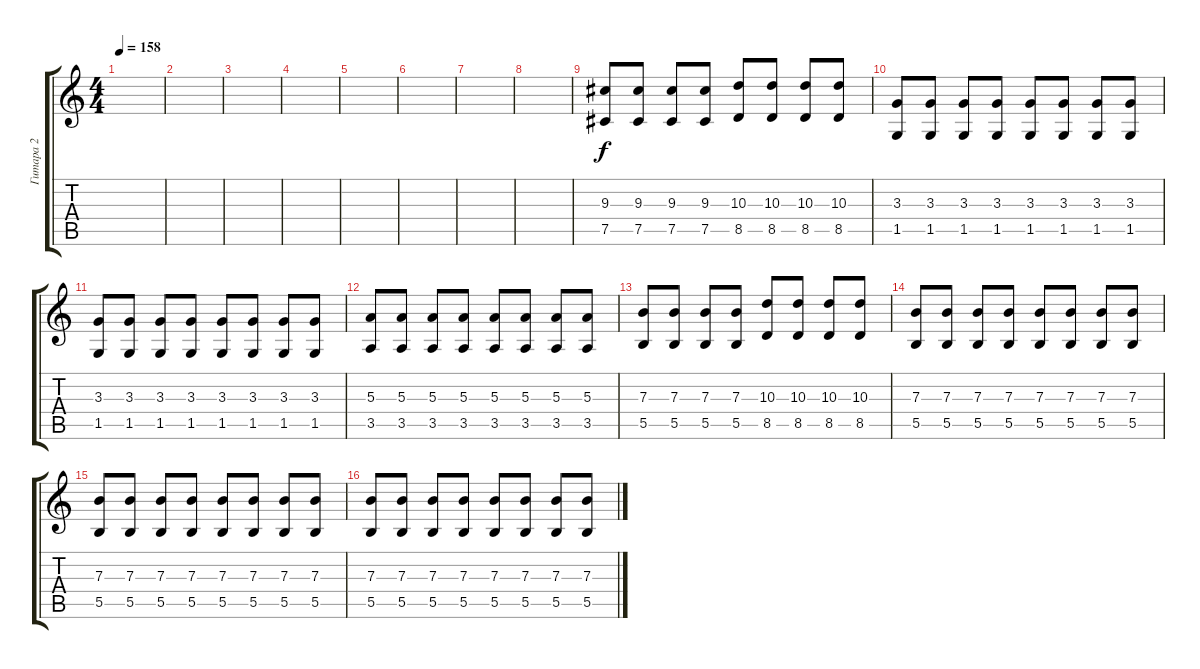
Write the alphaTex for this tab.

\track ("Гитара 2" "Гитара 2") {instrument distortionguitar}
\staff {score tabs}
\tuning (Db4 Ab3 E3 B2 Gb2 B1) {hide}
\ts (4 4)
\tempo 158
\clef g2
\ks c
|
|
|
|
|
|
|
|
(9.3 7.5).8 (9.3 7.5).8 (9.3 7.5).8 (9.3 7.5).8 (10.3 8.5).8 (10.3 8.5).8 (10.3 8.5).8 (10.3 8.5).8 |
(3.3 1.5).8 (3.3 1.5).8 (3.3 1.5).8 (3.3 1.5).8 (3.3 1.5).8 (3.3 1.5).8 (3.3 1.5).8 (3.3 1.5).8 |
(3.3 1.5).8 (3.3 1.5).8 (3.3 1.5).8 (3.3 1.5).8 (3.3 1.5).8 (3.3 1.5).8 (3.3 1.5).8 (3.3 1.5).8 |
(5.3 3.5).8 (5.3 3.5).8 (5.3 3.5).8 (5.3 3.5).8 (5.3 3.5).8 (5.3 3.5).8 (5.3 3.5).8 (5.3 3.5).8 |
(7.3 5.5).8 (7.3 5.5).8 (7.3 5.5).8 (7.3 5.5).8 (10.3 8.5).8 (10.3 8.5).8 (10.3 8.5).8 (10.3 8.5).8 |
(7.3 5.5).8 (7.3 5.5).8 (7.3 5.5).8 (7.3 5.5).8 (7.3 5.5).8 (7.3 5.5).8 (7.3 5.5).8 (7.3 5.5).8 |
(7.3 5.5).8 (7.3 5.5).8 (7.3 5.5).8 (7.3 5.5).8 (7.3 5.5).8 (7.3 5.5).8 (7.3 5.5).8 (7.3 5.5).8 |
(7.3 5.5).8 (7.3 5.5).8 (7.3 5.5).8 (7.3 5.5).8 (7.3 5.5).8 (7.3 5.5).8 (7.3 5.5).8 (7.3 5.5).8
